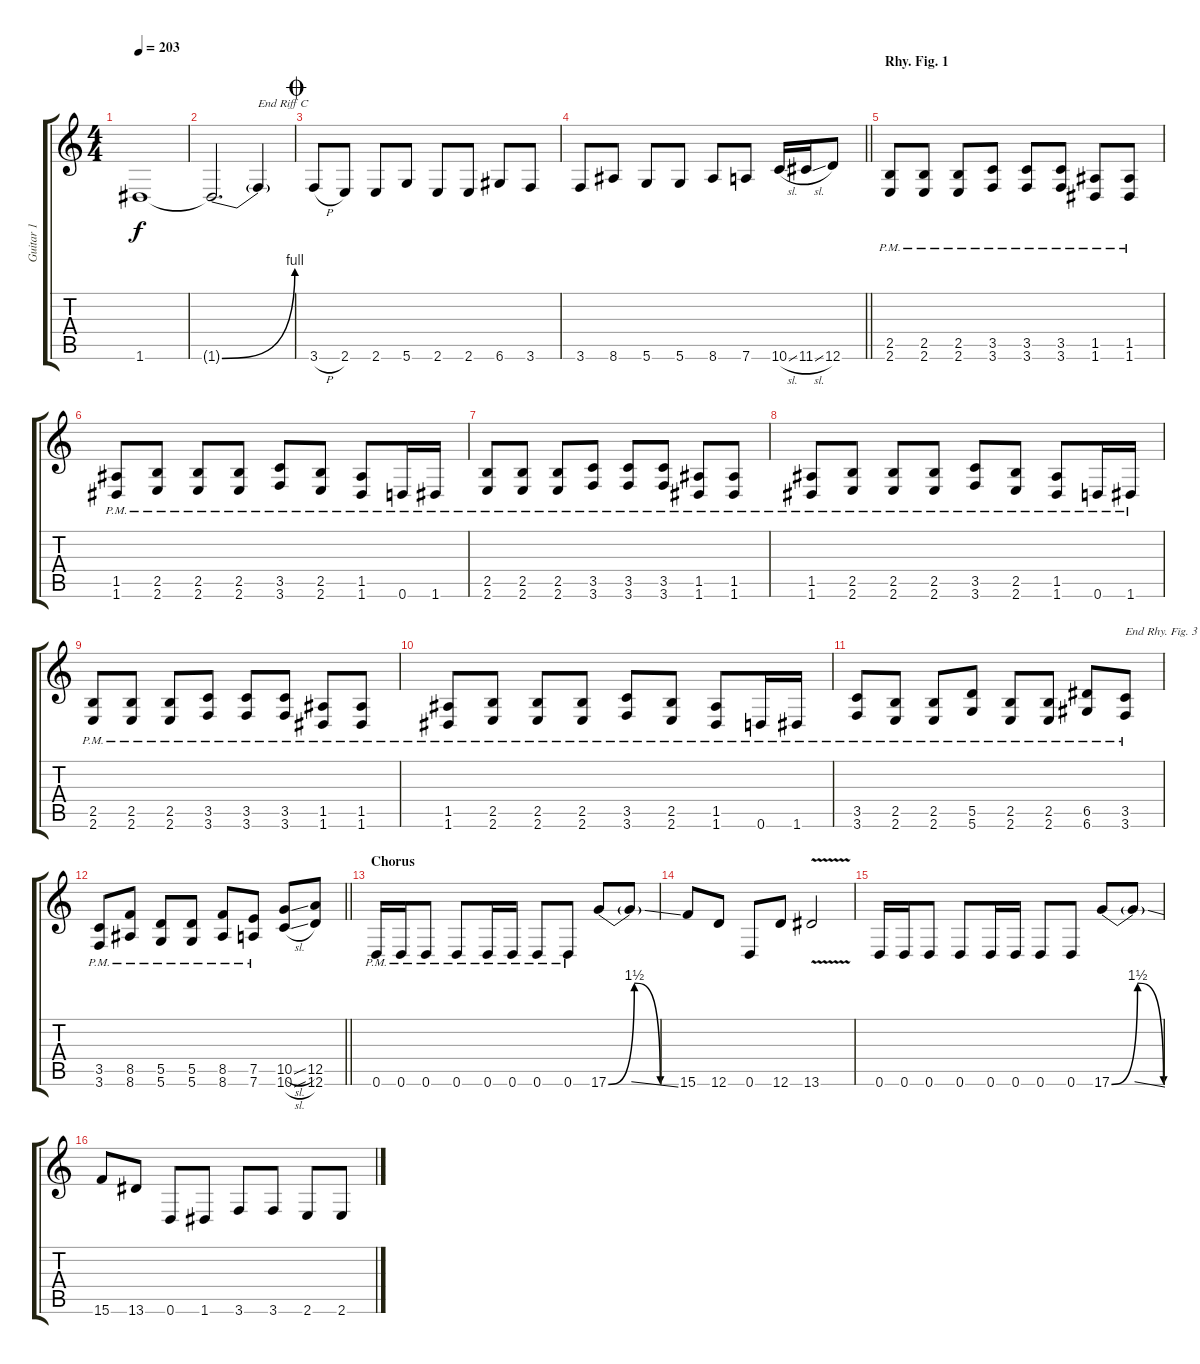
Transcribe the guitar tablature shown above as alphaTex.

\track ("Guitar 1" "Guitar 1") {instrument distortionguitar}
\staff {score tabs}
\tuning (E4 B3 G3 D3 A2 D2) {hide}
\ts (4 4)
\tempo 203
\clef g2
\ks c
1.6.1{dy f} |
1.6{be (bend 0 0 60 4) t}.2{d} 1.6{t}.4{txt "End Riff C"} |
\jump coda
3.6{h}.8 2.6.8 2.6.8 5.6.8 2.6.8 2.6.8 6.6.8 3.6.8 |
\barLineRight lightlight
3.6.8 8.6.8 5.6.8 5.6.8 8.6.8 7.6.8 10.6{sl}.16 11.6{sl}.16 12.6.8 |
\section ("" "Rhy. Fig. 1")
(2.5{pm} 2.6{pm}).8 (2.5{pm} 2.6{pm}).8 (2.5{pm} 2.6{pm}).8 (3.5{pm} 3.6{pm}).8 (3.5{pm} 3.6{pm}).8 (3.5{pm} 3.6{pm}).8 (1.5{pm} 1.6{pm}).8 (1.5{pm} 1.6{pm}).8 |
(1.5{pm} 1.6{pm}).8 (2.5{pm} 2.6{pm}).8 (2.5{pm} 2.6{pm}).8 (2.5{pm} 2.6{pm}).8 (3.5{pm} 3.6{pm}).8 (2.5{pm} 2.6{pm}).8 (1.5{pm} 1.6{pm}).8 0.6{pm}.16 1.6{pm}.16 |
(2.5{pm} 2.6{pm}).8 (2.5{pm} 2.6{pm}).8 (2.5{pm} 2.6{pm}).8 (3.5{pm} 3.6{pm}).8 (3.5{pm} 3.6{pm}).8 (3.5{pm} 3.6{pm}).8 (1.5{pm} 1.6{pm}).8 (1.5{pm} 1.6{pm}).8 |
(1.5{pm} 1.6{pm}).8 (2.5{pm} 2.6{pm}).8 (2.5{pm} 2.6{pm}).8 (2.5{pm} 2.6{pm}).8 (3.5{pm} 3.6{pm}).8 (2.5{pm} 2.6{pm}).8 (1.5{pm} 1.6{pm}).8 0.6{pm}.16 1.6{pm}.16 |
(2.5{pm} 2.6{pm}).8 (2.5{pm} 2.6{pm}).8 (2.5{pm} 2.6{pm}).8 (3.5{pm} 3.6{pm}).8 (3.5{pm} 3.6{pm}).8 (3.5{pm} 3.6{pm}).8 (1.5{pm} 1.6{pm}).8 (1.5{pm} 1.6{pm}).8 |
(1.5{pm} 1.6{pm}).8 (2.5{pm} 2.6{pm}).8 (2.5{pm} 2.6{pm}).8 (2.5{pm} 2.6{pm}).8 (3.5{pm} 3.6{pm}).8 (2.5{pm} 2.6{pm}).8 (1.5{pm} 1.6{pm}).8 0.6{pm}.16 1.6{pm}.16 |
(3.5{pm} 3.6{pm}).8 (2.5{pm} 2.6{pm}).8 (2.5{pm} 2.6{pm}).8 (5.5{pm} 5.6{pm}).8 (2.5{pm} 2.6{pm}).8 (2.5{pm} 2.6{pm}).8 (6.5{pm} 6.6{pm}).8 (3.5{pm} 3.6{pm}).8{txt "End Rhy. Fig. 3"} |
\barLineRight lightlight
(3.5{pm} 3.6{pm}).8 (8.5{pm} 8.6{pm}).8 (5.5{pm} 5.6{pm}).8 (5.5{pm} 5.6{pm}).8 (8.5{pm} 8.6{pm}).8 (7.5{pm} 7.6{pm}).8 (10.5{sl} 10.6{sl}).8 (12.5 12.6).8 |
\section ("" "Chorus")
0.6{pm}.16 0.6{pm}.16 0.6{pm}.8 0.6{pm}.8 0.6{pm}.16 0.6{pm}.16 0.6{pm}.8 0.6{pm}.8 17.6{be (bendrelease 0 0 15 6 15 6 60 0)}.8 17.6{ss t}.8 |
15.6.8 12.6.8 0.6.8 12.6.8 13.6{v}.2 |
0.6.16 0.6.16 0.6.8 0.6.8 0.6.16 0.6.16 0.6.8 0.6.8 17.6{be (bendrelease 0 0 15 6 15 6 60 0)}.8 17.6{ss t}.8 |
15.6.8 13.6.8 0.6.8 1.6.8 3.6.8 3.6.8 2.6.8 2.6.8
